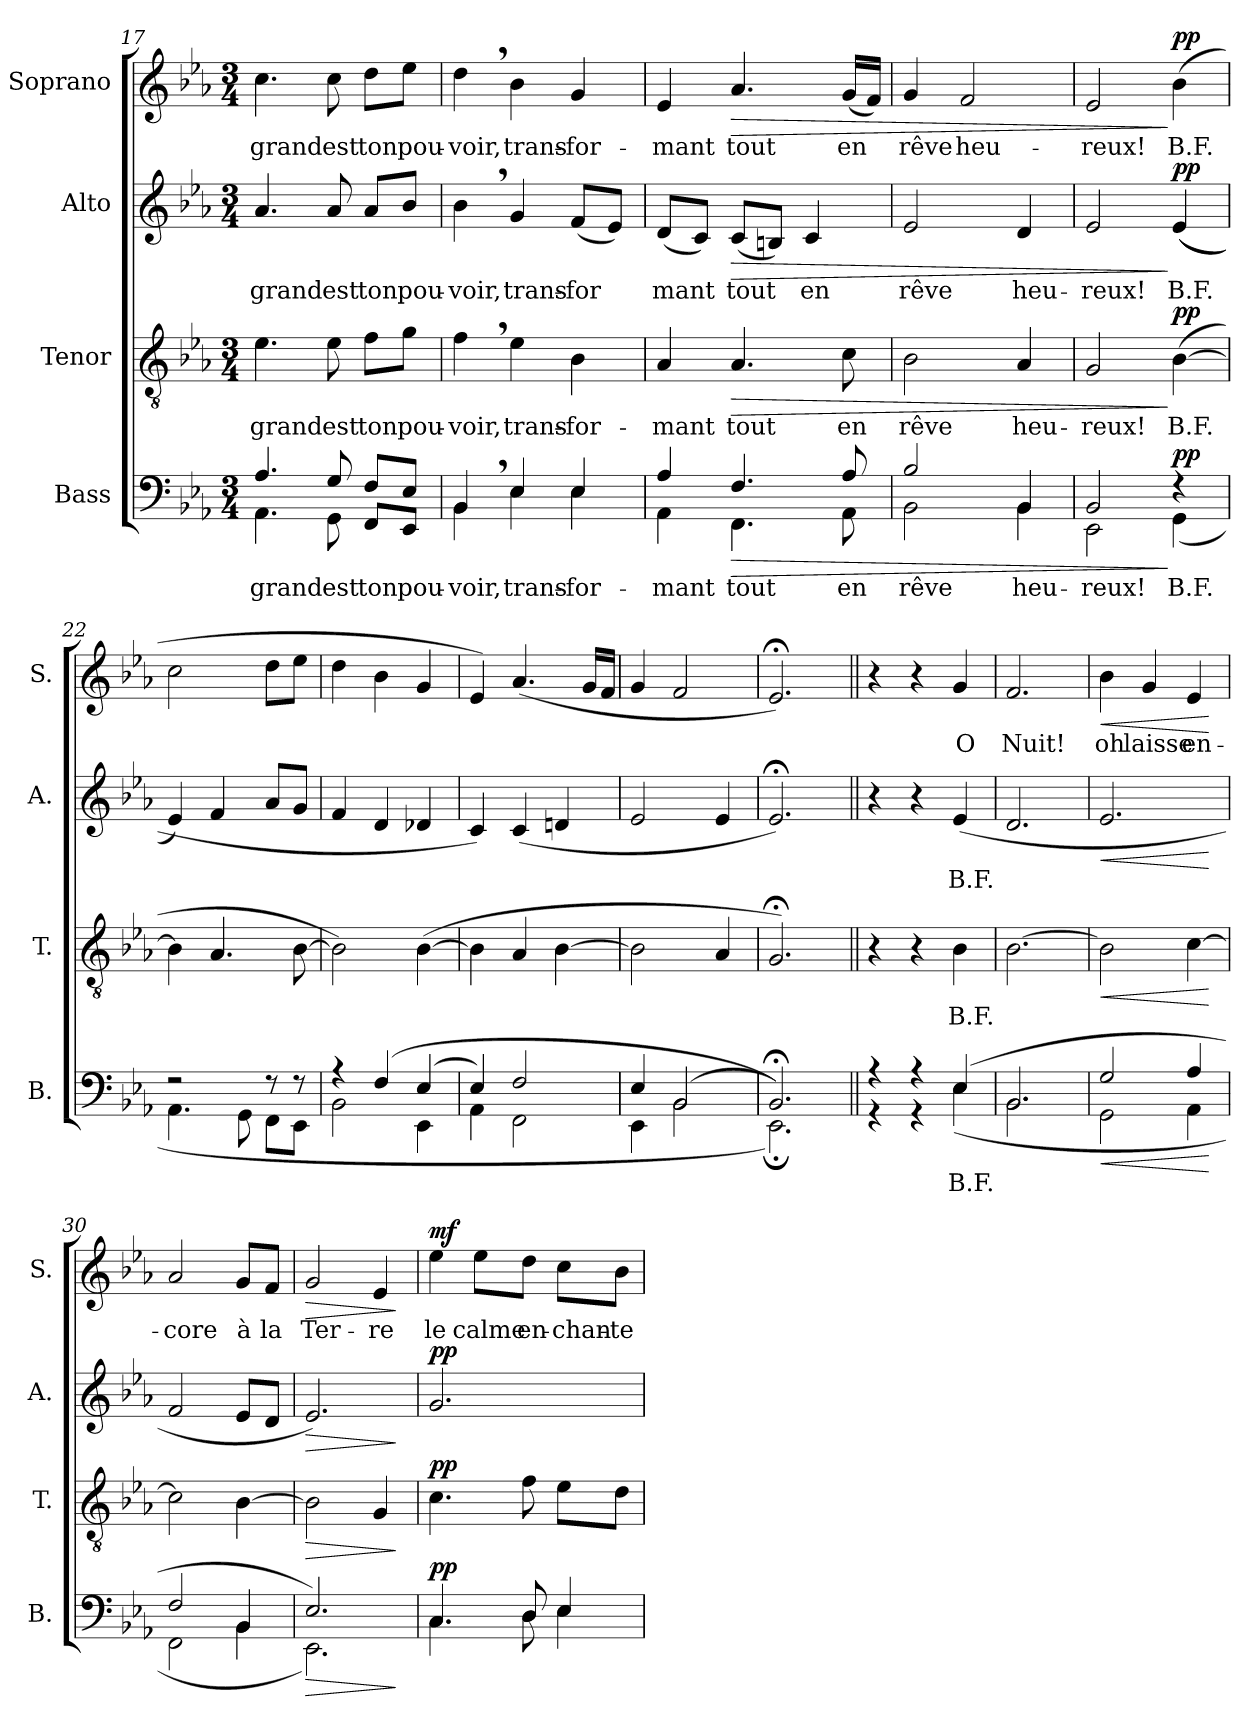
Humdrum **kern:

**kern	**text	**dynam	**kern	**text	**dynam	**kern	**text	**dynam	**kern	**text	**dynam
*part4	*part4	*part4	*part3	*part3	*part3	*part2	*part2	*part2	*part1	*part1	*part1
*staff4	*staff4	*staff4	*staff3	*staff3	*staff3	*staff2	*staff2	*staff2	*staff1	*staff1	*staff1
*I"Bass	*	*	*I"Tenor	*	*	*I"Alto	*	*	*I"Soprano	*	*
*I'B.	*	*	*I'T.	*	*	*I'A.	*	*	*I'S.	*	*
*clefF4	*	*	*clefGv2	*	*	*clefG2	*	*	*clefG2	*	*
*k[b-e-a-]	*	*	*k[b-e-a-]	*	*	*k[b-e-a-]	*	*	*k[b-e-a-]	*	*
*M3/4	*	*	*M3/4	*	*	*M3/4	*	*	*M3/4	*	*
=17	=17	=17	=17	=17	=17	=17	=17	=17	=17	=17	=17
!	!LO:LY:b	!	!	!LO:LY:b:color=#FF0000	!	!	!LO:LY:b	!	!	!LO:LY:b	!
*^	*	*	*	*	*	*	*	*	*	*	*
4.A-/	4.AA-\	grand	.	4.e-i\	grand	.	4.a-/	grand	.	4.cc\	grand	.
!	!	!LO:LY:b	!	!	!LO:LY:b:color=#FF0000	!	!	!LO:LY:b	!	!	!LO:LY:b	!
8G/	8GG\	est	.	8e-i\	est	.	8a-/	est	.	8cc\	est	.
!	!	!LO:LY:b	!	!	!LO:LY:b:color=#FF0000	!	!	!LO:LY:b	!	!	!LO:LY:b	!
8F/L	8FF/L	ton	.	8fi\L	ton	.	8a-/L	ton	.	8dd\L	ton	.
!	!	!LO:LY:b	!	!	!LO:LY:b:color=#FF0000	!	!	!LO:LY:b	!	!	!LO:LY:b	!
8E-/J	8EE-/J	pou-	.	8gi\J	pou-	.	8b-/J	pou-	.	8ee-\J	pou-	.
=18	=18	=18	=18	=18	=18	=18	=18	=18	=18	=18	=18	=18
!	!	!LO:LY:b	!	!	!LO:LY:b:color=#FF0000	!	!	!LO:LY:b	!	!	!LO:LY:b	!
4BB-,/	4BB-\	-voir,	.	4f,i\	-voir,	.	4b-,\	-voir,	.	4dd,\	-voir,	.
!	!	!LO:LY:b	!	!	!LO:LY:b:color=#FF0000	!	!	!LO:LY:b	!	!	!LO:LY:b	!
4E-/	4E-\	trans-	.	4e-i\	trans-	.	4g/	trans-	.	4b-\	trans-	.
!	!	!LO:LY:b	!	!	!LO:LY:b:color=#FF0000	!	!	!LO:LY:b	!	!	!LO:LY:b	!
4E-/	4E-\	-for-	.	4B-i\	-for-	.	(8f/L	-for	.	4g/	-for-	.
.	.	.	.	.	.	.	8e-/J)	.	.	.	.	.
!!LO:PB:g=z
=19	=19	=19	=19	=19	=19	=19	=19	=19	=19	=19	=19	=19
!	!	!LO:LY:b	!	!	!LO:LY:b:color=#FF0000	!	!	!LO:LY:b	!	!	!LO:LY:b	!
4A-/	4AA-\	-mant	.	4A-i/	-mant	.	(8d/L	mant	.	4e-/	-mant	.
.	.	.	.	.	.	.	8c/J)	.	.	.	.	.
!	!	!LO:LY:b	!LO:HP:b	!	!LO:LY:b:color=#FF0000	!LO:HP:b	!	!LO:LY:b	!LO:HP:b	!	!LO:LY:b	!LO:HP:b
4.F/	4.FF\	tout	>	4.A-i/	tout	>	(>8c/L	tout	>	4.a-/	tout	>
.	.	.	.	.	.	.	8Bn/J)	.	.	.	.	.
!	!	!	!	!	!	!	!	!LO:LY:b	!	!	!	!
.	.	.	.	.	.	.	4c/	en	.	.	.	.
!	!	!LO:LY:b	!	!	!LO:LY:b:color=#FF0000	!	!	!	!	!	!LO:LY:b	!
8A-/	8AA-\	en	.	8ci\	en	.	.	.	.	(16g/LL	en	.
.	.	.	.	.	.	.	.	.	.	16f/JJ)	.	.
=20	=20	=20	=20	=20	=20	=20	=20	=20	=20	=20	=20	=20
!	!	!LO:LY:b	!	!	!LO:LY:b:color=#FF0000	!	!	!LO:LY:b	!	!	!LO:LY:b	!
2B-/	2BB-\	rêve	.	2B-i\	rêve	.	2e-/	rêve	.	4g/	rêve	.
!	!	!	!	!	!	!	!	!	!	!	!LO:LY:b	!
.	.	.	.	.	.	.	.	.	.	2f/	heu-	.
!	!	!LO:LY:b	!	!	!LO:LY:b:color=#FF0000	!	!	!LO:LY:b	!	!	!	!
4BB-/	4BB-\	heu-	.	4A-i/	heu-	.	4d/	heu-	.	.	.	.
=21	=21	=21	=21	=21	=21	=21	=21	=21	=21	=21	=21	=21
!	!	!LO:LY:b	!	!	!LO:LY:b:color=#FF0000	!	!	!LO:LY:b	!	!	!LO:LY:b	!
2BB-/	2EE-\	-reux!	.	2Gi/	-reux!	.	2e-/	-reux!	.	2e-/	-reux!	.
!	!	!LO:LY:b	!LO:DY:n=1:a	!	!LO:LY:b:color=#FF0000	!LO:DY:n=1:a	!	!LO:LY:b	!LO:DY:n=1:a	!	!LO:LY:b	!LO:DY:n=1:a
4r	(4GG\	B.F.	] pp	([4B-i\	B.F.	] pp	((4e-/	B.F.	] pp	(4b-\	B.F.	] pp
=22	=22	=22	=22	=22	=22	=22	=22	=22	=22	=22	=22	=22
2r	4.AA-\	.	.	4B-i\]	.	.	4e-/)	.	.	2cc\	.	.
.	.	.	.	4.A-i/	.	.	4f/	.	.	.	.	.
.	8GG\	.	.	.	.	.	.	.	.	.	.	.
8r	8FF\L	.	.	.	.	.	8a-/L	.	.	8dd\L	.	.
8r	8EE-\J	.	.	[8B-i\	.	.	8g/J	.	.	8ee-\J	.	.
=23	=23	=23	=23	=23	=23	=23	=23	=23	=23	=23	=23	=23
4r	2BB-\	.	.	2B-i\])	.	.	4f/	.	.	4dd\	.	.
(4F/	.	.	.	.	.	.	4d/	.	.	4b-\	.	.
(4E-/	4EE-\	.	.	([4B-i\	.	.	4d-X/	.	.	4g/	.	.
=24	=24	=24	=24	=24	=24	=24	=24	=24	=24	=24	=24	=24
4E-/)	4AA-\	.	.	4B-i\]	.	.	4c/)	.	.	4e-/)	.	.
2F/	2FF\	.	.	4A-i/	.	.	(4c/	.	.	(4.a-/	.	.
.	.	.	.	[4B-i\	.	.	4dn/	.	.	.	.	.
.	.	.	.	.	.	.	.	.	.	16g/LL	.	.
.	.	.	.	.	.	.	.	.	.	16f/JJ	.	.
=25	=25	=25	=25	=25	=25	=25	=25	=25	=25	=25	=25	=25
4E-/	4EE-\	.	.	2B-i\]	.	.	2e-/	.	.	4g/	.	.
(2BB-/	2BB-\	.	.	.	.	.	.	.	.	2f/	.	.
.	.	.	.	4A-i/	.	.	4e-/	.	.	.	.	.
=26	=26	=26	=26	=26	=26	=26	=26	=26	=26	=26	=26	=26
2.BB-;</))	2.EE-;\)	.	.	2.G;<i/)	.	.	2.e-;</)	.	.	2.e-;</)	.	.
!!LO:LB:g=z
=27||	=27||	=27||	=27||	=27||	=27||	=27||	=27||	=27||	=27||	=27||	=27||	=27||
4r	4r	.	.	4r	.	.	4r	.	.	4r	.	.
4r	4r	.	.	4r	.	.	4r	.	.	4r	.	.
!	!	!LO:LY:b	!	!	!LO:LY:b:color=#FF0000	!	!	!LO:LY:b	!	!	!LO:LY:b	!
(4E-/	(4E-\	B.F.	.	4B-i\	B.F.	.	(4e-/	B.F.	.	4g/	O	.
=28	=28	=28	=28	=28	=28	=28	=28	=28	=28	=28	=28	=28
!	!	!	!	!	!	!	!	!	!	!	!LO:LY:b	!
2.BB-/	2.BB-\	.	.	[2.B-i\	.	.	2.d/	.	.	2.f/	Nuit!	.
=29	=29	=29	=29	=29	=29	=29	=29	=29	=29	=29	=29	=29
!	!	!	!LO:HP:b	!	!	!LO:HP:b	!	!	!LO:HP:b	!	!LO:LY:b	!LO:HP:b
2G/	2GG\	.	<	2B-i\]	.	<	2.e-/	.	<	4b-\	oh	<
!	!	!	!	!	!	!	!	!	!	!	!LO:LY:b	!
.	.	.	.	.	.	.	.	.	.	4g/	laisse	.
!	!	!	!	!	!	!	!	!	!	!	!LO:LY:b	!
4A-/	4AA-\	.	.	[4ci\	.	.	.	.	.	4e-/	en-	.
*v	*v	*	*	*	*	*	*	*	*	*	*	*
.	.	[	.	.	[	.	.	[	.	.	[
=30	=30	=30	=30	=30	=30	=30	=30	=30	=30	=30	=30
*^	*	*	*	*	*	*	*	*	*	*	*
!	!	!	!	!	!	!	!	!	!	!	!LO:LY:b	!
2F/	2FF\	.	.	2ci\]	.	.	2f/	.	.	2a-/	-core	.
!	!	!	!	!	!	!	!	!	!	!	!LO:LY:b	!
4BB-/	4BB-\	.	.	[4B-i\	.	.	8e-/L	.	.	8g/L	à	.
!	!	!	!	!	!	!	!	!	!	!	!LO:LY:b	!
.	.	.	.	.	.	.	8d/J	.	.	8f/J	la	.
=31	=31	=31	=31	=31	=31	=31	=31	=31	=31	=31	=31	=31
!	!	!	!LO:HP:b	!	!	!LO:HP:b	!	!	!LO:HP:b	!	!LO:LY:b	!LO:HP:b
2.E-/)	2.EE-\)	.	>	2B-i\]	.	>	2.e-/)	.	>	2g/	Ter-	>
!	!	!	!	!	!	!	!	!	!	!	!LO:LY:b	!
.	.	.	.	4Gi/	.	.	.	.	.	4e-/	-re	.
*v	*v	*	*	*	*	*	*	*	*	*	*	*
.	.	]	.	.	]	.	.	]	.	.	]
=32	=32	=32	=32	=32	=32	=32	=32	=32	=32	=32	=32
*^	*	*	*	*	*	*	*	*	*	*	*
!	!	!	!LO:DY:a	!	!	!LO:DY:a	!	!	!LO:DY:a	!	!LO:LY:b	!LO:DY:a
4.C/	4.C\	.	pp	4.ci\	.	pp	2.g/	.	pp	4ee-\	le	mf
!	!	!	!	!	!	!	!	!	!	!	!LO:LY:b	!
.	.	.	.	.	.	.	.	.	.	8ee-\L	calme	.
!	!	!	!	!	!	!	!	!	!	!	!LO:LY:b	!
8D/	8D\	.	.	8fi\	.	.	.	.	.	8dd\J	en-	.
!	!	!	!	!	!	!	!	!	!	!	!LO:LY:b	!
4E-/	4E-\	.	.	8e-i\L	.	.	.	.	.	8cc\L	-chan-	.
!	!	!	!	!	!	!	!	!	!	!	!LO:LY:b	!
.	.	.	.	8di\J	.	.	.	.	.	8b-\J	-te-	.
*v	*v	*	*	*	*	*	*	*	*	*	*	*
=	=	=	=	=	=	=	=	=	=	=	=
*-	*-	*-	*-	*-	*-	*-	*-	*-	*-	*-	*-
